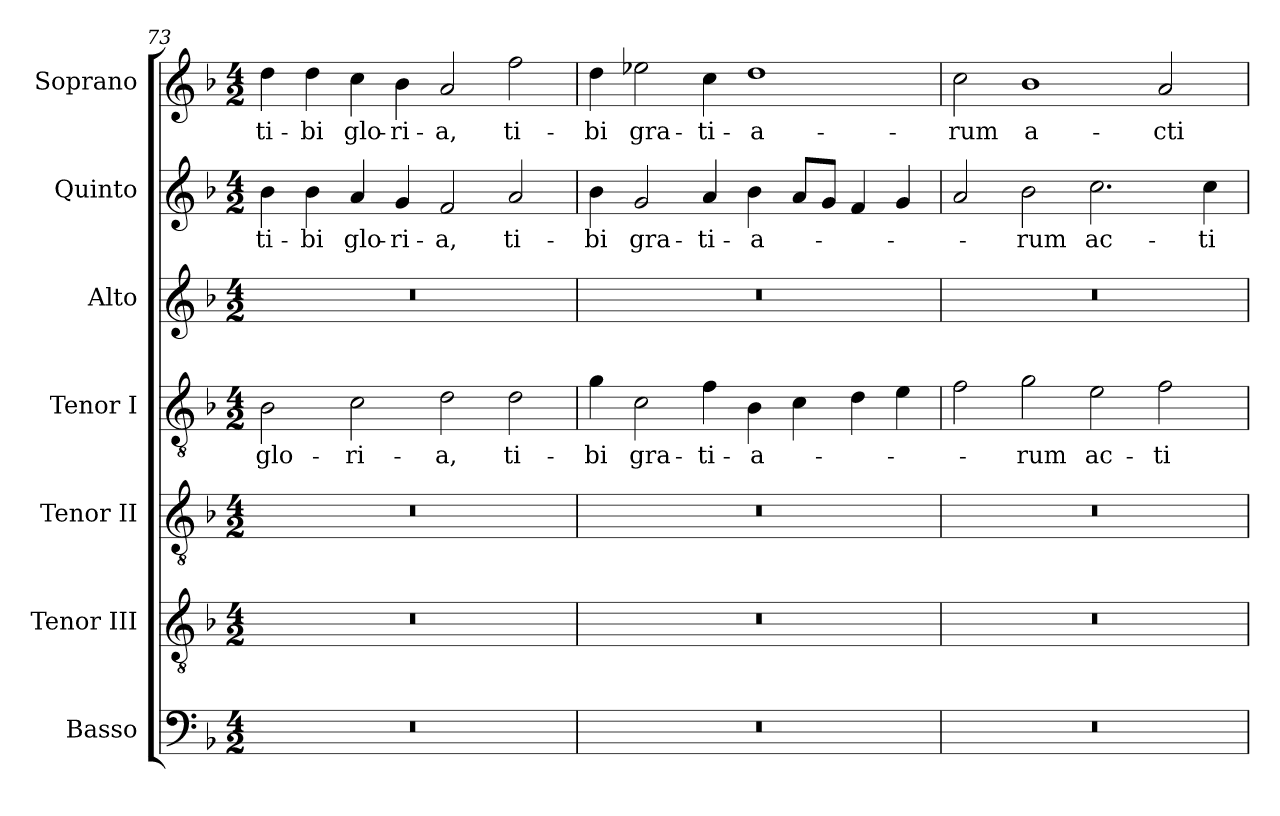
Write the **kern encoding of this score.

**kern	**kern	**kern	**kern	**text	**kern	**kern	**text	**kern	**text
*part7	*part6	*part5	*part4	*part4	*part3	*part2	*part2	*part1	*part1
*staff7	*staff6	*staff5	*staff4	*staff4	*staff3	*staff2	*staff2	*staff1	*staff1
*I"Basso	*I"Tenor III	*I"Tenor II	*I"Tenor I	*	*I"Alto	*I"Quinto	*	*I"Soprano	*
*I'B.	*I'T 3.	*I'T 2.	*I'T 1.	*	*I'A.	*I'Q.	*	*I'S.	*
*clefF4	*clefGv2	*clefGv2	*clefGv2	*	*clefG2	*clefG2	*	*clefG2	*
*	*ITrd7c12	*ITrd7c12	*ITrd7c12	*	*	*	*	*	*
*k[b-]	*k[b-]	*k[b-]	*k[b-]	*	*k[b-]	*k[b-]	*	*k[b-]	*
*F:	*F:	*F:	*F:	*	*F:	*F:	*	*F:	*
*M4/2	*M4/2	*M4/2	*M4/2	*	*M4/2	*M4/2	*	*M4/2	*
=73	=73	=73	=73	=73	=73	=73	=73	=73	=73
!LO:N:vis=1	!LO:N:vis=1	!LO:N:vis=1	!	!	!	!	!	!	!
!	!	!	!	!LO:LY:b:color=#000000	!LO:N:vis=1	!	!	!	!
!	!	!	!	!	!	!	!LO:LY:b:color=#000000	!	!
!	!	!	!	!	!	!	!	!	!LO:LY:b:color=#000000
0r	0r	0r	2BB-i\	glo-	0r	4b-i\	ti-	4ddi\	ti-
!	!	!	!	!	!	!	!LO:LY:b:color=#000000	!	!
!	!	!	!	!	!	!	!	!	!LO:LY:b:color=#000000
.	.	.	.	.	.	4b-i\	-bi	4ddi\	-bi
!	!	!	!	!LO:LY:b:color=#000000	!	!	!	!	!
!	!	!	!	!	!	!	!LO:LY:b:color=#000000	!	!
!	!	!	!	!	!	!	!	!	!LO:LY:b:color=#000000
.	.	.	2Ci\	-ri-	.	4ai/	glo-	4cci\	glo-
!	!	!	!	!	!	!	!LO:LY:b:color=#000000	!	!
!	!	!	!	!	!	!	!	!	!LO:LY:b:color=#000000
.	.	.	.	.	.	4gi/	-ri-	4b-i\	-ri-
!	!	!	!	!LO:LY:b:color=#000000	!	!	!	!	!
!	!	!	!	!	!	!	!LO:LY:b:color=#000000	!	!
!	!	!	!	!	!	!	!	!	!LO:LY:b:color=#000000
.	.	.	2Di\	-a,	.	2fi/	-a,	2ai/	-a,
!	!	!	!	!LO:LY:b:color=#000000	!	!	!	!	!
!	!	!	!	!	!	!	!LO:LY:b:color=#000000	!	!
!	!	!	!	!	!	!	!	!	!LO:LY:b:color=#000000
.	.	.	2Di\	ti-	.	2ai/	ti-	2ffi\	ti-
=74	=74	=74	=74	=74	=74	=74	=74	=74	=74
!LO:N:vis=1	!LO:N:vis=1	!LO:N:vis=1	!	!	!	!	!	!	!
!	!	!	!	!LO:LY:b:color=#000000	!LO:N:vis=1	!	!	!	!
!	!	!	!	!	!	!	!LO:LY:b:color=#000000	!	!
!	!	!	!	!	!	!	!	!	!LO:LY:b:color=#000000
0r	0r	0r	4Gi\	-bi	0r	4b-i\	-bi	4ddi\	-bi
!	!	!	!	!LO:LY:b:color=#000000	!	!	!	!	!
!	!	!	!	!	!	!	!LO:LY:b:color=#000000	!	!
!	!	!	!	!	!	!	!	!	!LO:LY:b:color=#000000
.	.	.	2Ci\	gra-	.	2gi/	gra-	2ee-Xi\	gra-
!	!	!	!	!LO:LY:b:color=#000000	!	!	!	!	!
!	!	!	!	!	!	!	!LO:LY:b:color=#000000	!	!
!	!	!	!	!	!	!	!	!	!LO:LY:b:color=#000000
.	.	.	4Fi\	-ti-	.	4ai/	-ti-	4cci\	-ti-
!	!	!	!	!LO:LY:b:color=#000000	!	!	!	!	!
!	!	!	!	!	!	!	!LO:LY:b:color=#000000	!	!
!	!	!	!	!	!	!	!	!	!LO:LY:b:color=#000000
.	.	.	4BB-i\	-a-	.	4b-i\	-a-	1ddi	-a-
.	.	.	4Ci\	.	.	8ai/L	.	.	.
.	.	.	.	.	.	8gi/J	.	.	.
.	.	.	4Di\	.	.	4fi/	.	.	.
.	.	.	4Ei\	.	.	4gi/	.	.	.
=75	=75	=75	=75	=75	=75	=75	=75	=75	=75
!LO:N:vis=1	!LO:N:vis=1	!LO:N:vis=1	!	!	!LO:N:vis=1	!	!	!	!
!	!	!	!	!	!	!	!	!	!LO:LY:b:color=#000000
0r	0r	0r	2Fi\	.	0r	2ai/	.	2cci\	-rum
!	!	!	!	!LO:LY:b:color=#000000	!	!	!	!	!
!	!	!	!	!	!	!	!LO:LY:b:color=#000000	!	!
!	!	!	!	!	!	!	!	!	!LO:LY:b:color=#000000
.	.	.	2Gi\	-rum	.	2b-i\	-rum	1b-i	a-
!	!	!	!	!LO:LY:b:color=#000000	!	!	!	!	!
!	!	!	!	!	!	!	!LO:LY:b:color=#000000	!	!
.	.	.	2Ei\	ac-	.	2.cci\	ac-	.	.
!	!	!	!	!LO:LY:b:color=#000000	!	!	!	!	!
!	!	!	!	!	!	!	!	!	!LO:LY:b:color=#000000
.	.	.	2Fi\	-ti-	.	.	.	2ai/	-cti-
!	!	!	!	!	!	!	!LO:LY:b:color=#000000	!	!
.	.	.	.	.	.	4cci\	-ti-	.	.
=	=	=	=	=	=	=	=	=	=
*-	*-	*-	*-	*-	*-	*-	*-	*-	*-
